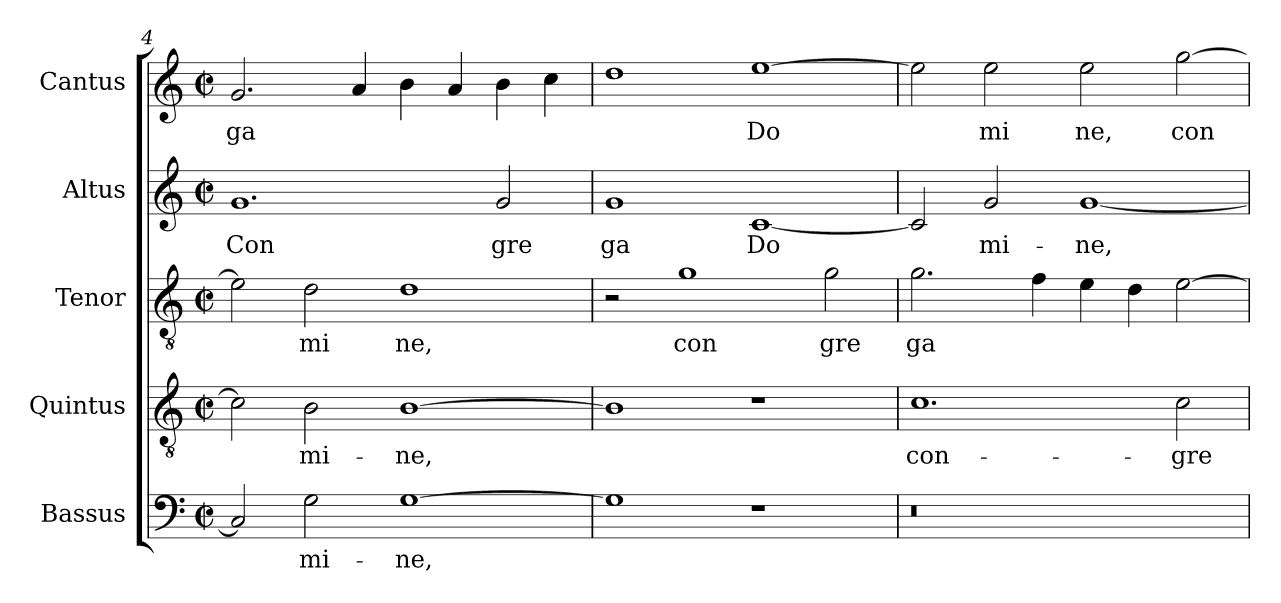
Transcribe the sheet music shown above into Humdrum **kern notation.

**kern	**text	**kern	**text	**kern	**text	**kern	**text	**kern	**text
*part5	*part5	*part4	*part4	*part3	*part3	*part2	*part2	*part1	*part1
*staff5	*staff5	*staff4	*staff4	*staff3	*staff3	*staff2	*staff2	*staff1	*staff1
*I"Bassus	*	*I"Quintus	*	*I"Tenor	*	*I"Altus	*	*I"Cantus	*
*clefF4	*	*clefGv2	*	*clefGv2	*	*clefG2	*	*clefG2	*
*M2/2	*	*M2/2	*	*M2/2	*	*M2/2	*	*M2/2	*
*met(c|)	*	*met(c|)	*	*met(c|)	*	*met(c|)	*	*met(c|)	*
=4	=4	=4	=4	=4	=4	=4	=4	=4	=4
!	!	!	!	!	!	!	!LO:LY:b:cj	!	!LO:LY:b:cj
2C/]	.	2c\]	.	2e\]	.	1.g	Con	2.g/	ga
!	!LO:LY:b:cj	!	!LO:LY:b:cj	!	!LO:LY:b:cj	!	!	!	!
2G\	-mi-	2B\	-mi-	2d\	mi	.	.	.	.
.	.	.	.	.	.	.	.	4a/	.
!	!LO:LY:b:cj	!	!LO:LY:b:cj	!	!LO:LY:b:cj	!	!	!	!
[>1G	-ne,	[>1B	-ne,	1d	ne,	.	.	4b\	.
.	.	.	.	.	.	.	.	4a/	.
!	!	!	!	!	!	!	!LO:LY:b:cj	!	!
.	.	.	.	.	.	2g/	gre	4b\	.
.	.	.	.	.	.	.	.	4cc\	.
=5	=5	=5	=5	=5	=5	=5	=5	=5	=5
!	!	!	!	!	!	!	!LO:LY:b:cj	!	!
1G]	.	1B]	.	2r	.	1g	ga	1dd	.
!	!	!	!	!	!LO:LY:b:cj	!	!	!	!
.	.	.	.	1g	con	.	.	.	.
!	!	!	!	!	!	!	!LO:LY:b:cj	!	!LO:LY:b:cj
1r	.	1r	.	.	.	[>1c	Do	[>1ee	Do
!	!	!	!	!	!LO:LY:b:cj	!	!	!	!
.	.	.	.	2g\	gre	.	.	.	.
!!LO:LB:g=z
=6	=6	=6	=6	=6	=6	=6	=6	=6	=6
!	!	!	!LO:LY:b:cj	!	!LO:LY:b:cj	!	!	!	!
0r	.	1.c	con-	2.g\	ga	2c/]	.	2ee\]	.
!	!	!	!	!	!	!	!LO:LY:b:cj	!	!LO:LY:b:cj
.	.	.	.	.	.	2g/	mi-	2ee\	mi
.	.	.	.	4f\	.	.	.	.	.
!	!	!	!	!	!	!	!LO:LY:b:cj	!	!LO:LY:b:cj
.	.	.	.	4e\	.	[<1g	-ne,	2ee\	ne,
.	.	.	.	4d\	.	.	.	.	.
!	!	!	!LO:LY:b:cj	!	!	!	!	!	!LO:LY:b
.	.	2c\	-gre-	[>2e\	.	.	.	[>2gg\	con
=	=	=	=	=	=	=	=	=	=
*-	*-	*-	*-	*-	*-	*-	*-	*-	*-
